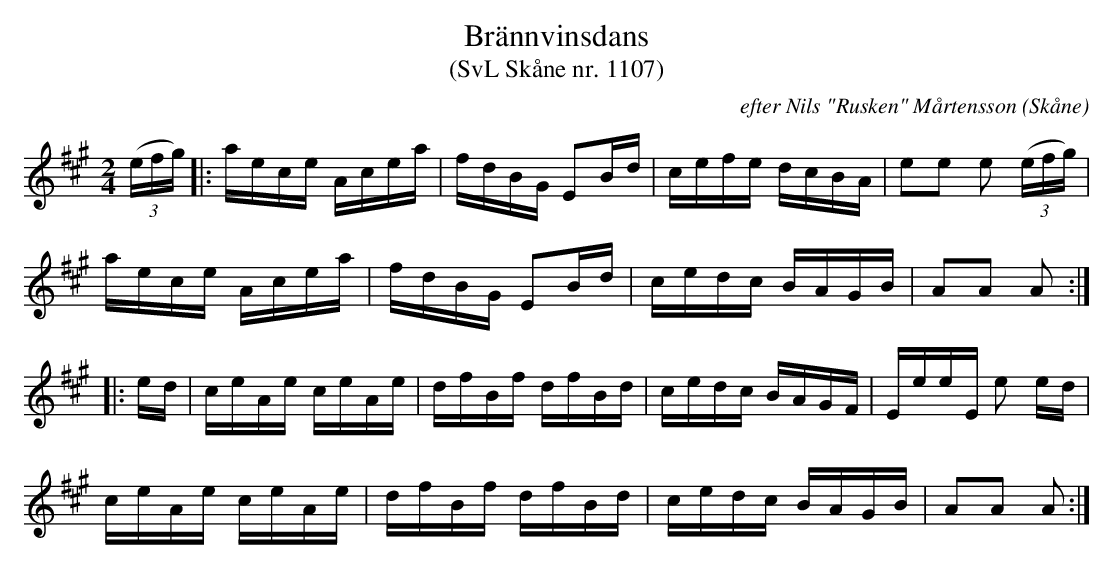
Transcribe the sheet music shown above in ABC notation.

X:1
T:Brännvinsdans
T:(SvL Skåne nr. 1107)
C:efter Nils "Rusken" Mårtensson
O:Skåne
M:2/4
L:1/16
K:A
(3(efg) |: aece Acea | fdBG E2Bd | cefe dcBA | e2e2 e2 (3(efg) |
           aece Acea | fdBG E2Bd | cedc BAGB | A2A2 A2 :|
   |: ed | ceAe ceAe | dfBf dfBd | cedc BAGF | EeeE e2 ed |
           ceAe ceAe | dfBf dfBd | cedc BAGB | A2A2 A2 :|
